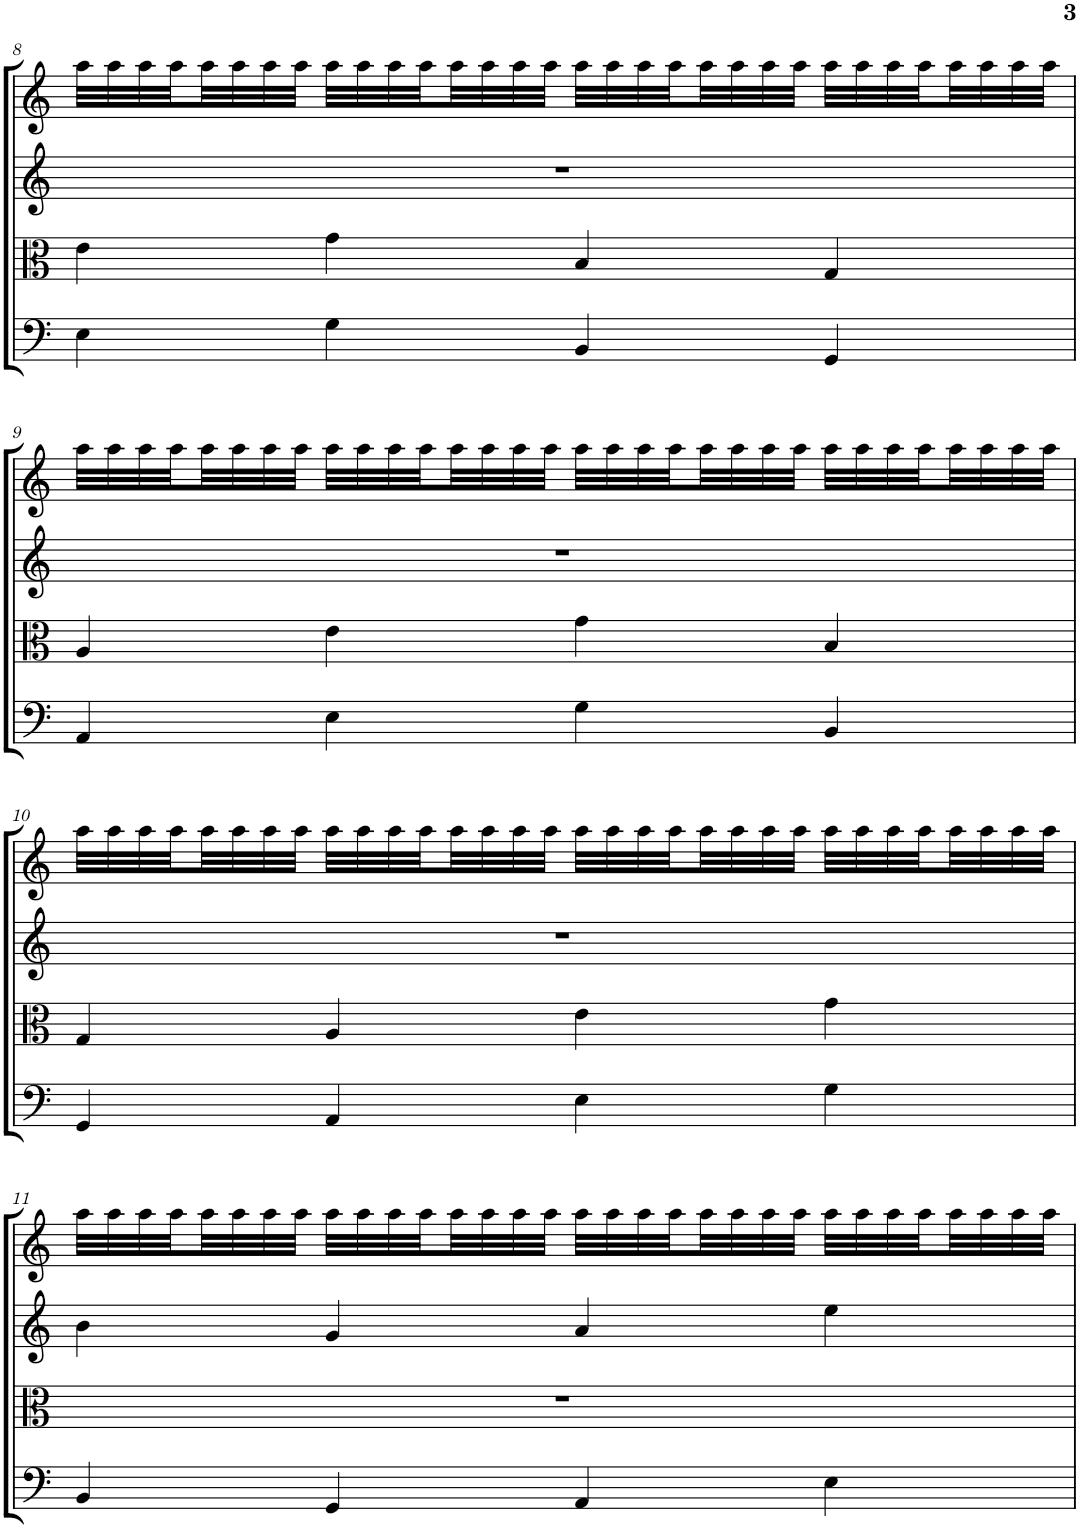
**kern	**kern	**kern	**kern
*part4	*part3	*part2	*part1
*staff4	*staff3	*staff2	*staff1
*I"Violoncello	*I"Viola	*I"Violin II	*I"Violin I
*I'Vc	*I'Vla	*I'Vln	*I'Vln
!!LO:PB:g=z
*clefF4	*clefC3	*clefG2	*clefG2
*k[]	*k[]	*k[]	*k[]
*M4/4	*M4/4	*M4/4	*M4/4
=8	=8	=8	=8
4E\	4e\	1r	32aa\LLL
.	.	.	32aa\
.	.	.	32aa\
.	.	.	32aa\
.	.	.	32aa\
.	.	.	32aa\
.	.	.	32aa\
.	.	.	32aa\JJJ
4G\	4g\	.	32aa\LLL
.	.	.	32aa\
.	.	.	32aa\
.	.	.	32aa\
.	.	.	32aa\
.	.	.	32aa\
.	.	.	32aa\
.	.	.	32aa\JJJ
4BB/	4B/	.	32aa\LLL
.	.	.	32aa\
.	.	.	32aa\
.	.	.	32aa\
.	.	.	32aa\
.	.	.	32aa\
.	.	.	32aa\
.	.	.	32aa\JJJ
4GG/	4G/	.	32aa\LLL
.	.	.	32aa\
.	.	.	32aa\
.	.	.	32aa\
.	.	.	32aa\
.	.	.	32aa\
.	.	.	32aa\
.	.	.	32aa\JJJ
!!LO:LB:g=z
=9	=9	=9	=9
4AA/	4A/	1r	32aa\LLL
.	.	.	32aa\
.	.	.	32aa\
.	.	.	32aa\
.	.	.	32aa\
.	.	.	32aa\
.	.	.	32aa\
.	.	.	32aa\JJJ
4E\	4e\	.	32aa\LLL
.	.	.	32aa\
.	.	.	32aa\
.	.	.	32aa\
.	.	.	32aa\
.	.	.	32aa\
.	.	.	32aa\
.	.	.	32aa\JJJ
4G\	4g\	.	32aa\LLL
.	.	.	32aa\
.	.	.	32aa\
.	.	.	32aa\
.	.	.	32aa\
.	.	.	32aa\
.	.	.	32aa\
.	.	.	32aa\JJJ
4BB/	4B/	.	32aa\LLL
.	.	.	32aa\
.	.	.	32aa\
.	.	.	32aa\
.	.	.	32aa\
.	.	.	32aa\
.	.	.	32aa\
.	.	.	32aa\JJJ
!!LO:LB:g=z
=10	=10	=10	=10
4GG/	4G/	1r	32aa\LLL
.	.	.	32aa\
.	.	.	32aa\
.	.	.	32aa\
.	.	.	32aa\
.	.	.	32aa\
.	.	.	32aa\
.	.	.	32aa\JJJ
4AA/	4A/	.	32aa\LLL
.	.	.	32aa\
.	.	.	32aa\
.	.	.	32aa\
.	.	.	32aa\
.	.	.	32aa\
.	.	.	32aa\
.	.	.	32aa\JJJ
4E\	4e\	.	32aa\LLL
.	.	.	32aa\
.	.	.	32aa\
.	.	.	32aa\
.	.	.	32aa\
.	.	.	32aa\
.	.	.	32aa\
.	.	.	32aa\JJJ
4G\	4g\	.	32aa\LLL
.	.	.	32aa\
.	.	.	32aa\
.	.	.	32aa\
.	.	.	32aa\
.	.	.	32aa\
.	.	.	32aa\
.	.	.	32aa\JJJ
!!LO:LB:g=z
=11	=11	=11	=11
4BB/	1r	4b\	32aa\LLL
.	.	.	32aa\
.	.	.	32aa\
.	.	.	32aa\
.	.	.	32aa\
.	.	.	32aa\
.	.	.	32aa\
.	.	.	32aa\JJJ
4GG/	.	4g/	32aa\LLL
.	.	.	32aa\
.	.	.	32aa\
.	.	.	32aa\
.	.	.	32aa\
.	.	.	32aa\
.	.	.	32aa\
.	.	.	32aa\JJJ
4AA/	.	4a/	32aa\LLL
.	.	.	32aa\
.	.	.	32aa\
.	.	.	32aa\
.	.	.	32aa\
.	.	.	32aa\
.	.	.	32aa\
.	.	.	32aa\JJJ
4E\	.	4ee\	32aa\LLL
.	.	.	32aa\
.	.	.	32aa\
.	.	.	32aa\
.	.	.	32aa\
.	.	.	32aa\
.	.	.	32aa\
.	.	.	32aa\JJJ
=	=	=	=
*-	*-	*-	*-
